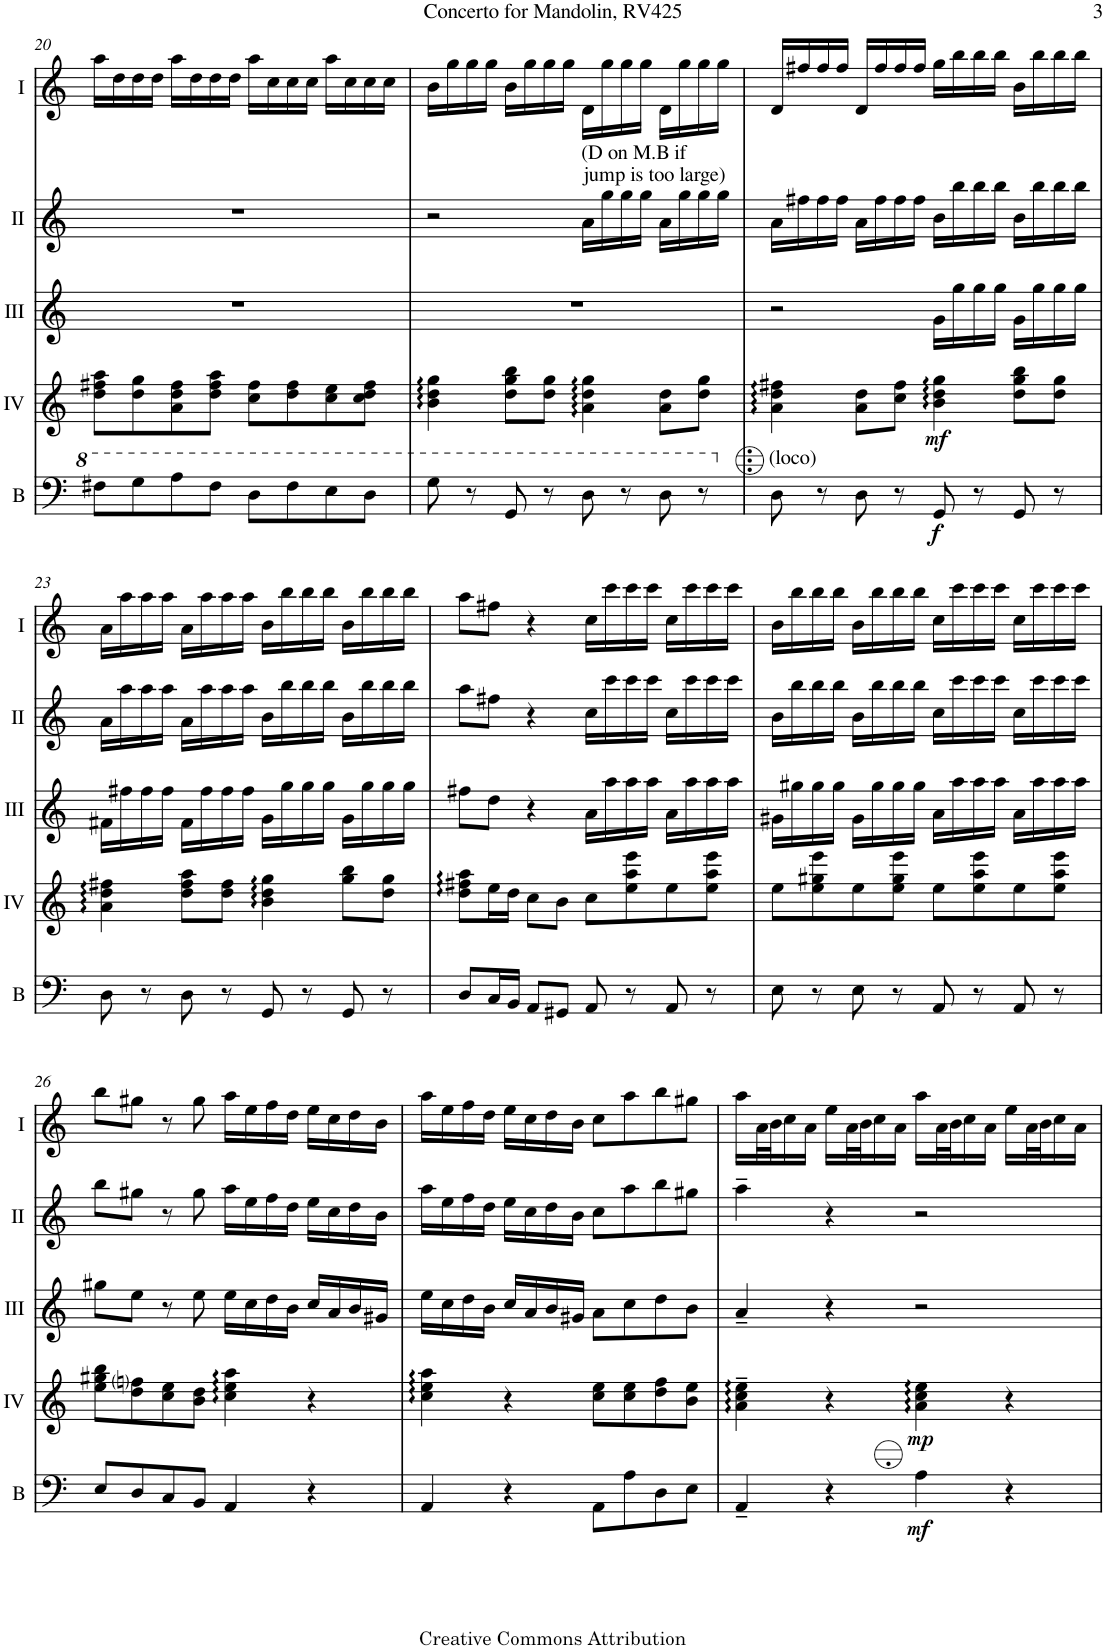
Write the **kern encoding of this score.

**kern	**dynam	**kern	**dynam	**kern	**kern	**kern
*part5	*part5	*part4	*part4	*part3	*part2	*part1
*staff5	*staff5	*staff4	*staff4	*staff3	*staff2	*staff1
*I"Bass	*	*I"Acc. 4	*	*I"Acc. 3	*I"Acc. 2	*I"Acc. 1
*I'B	*	*	*	*	*	*
!!LO:PB:g=z
*clefF4	*	*clefG2	*	*clefG2	*clefG2	*clefG2
*Trd7c12	*	*Trd7c12	*	*	*	*
*k[]	*	*k[]	*	*k[]	*k[]	*k[]
*M4/4	*	*M4/4	*	*M4/4	*M4/4	*M4/4
*met(c)	*	*met(c)	*	*met(c)	*met(c)	*met(c)
=20	=20	=20	=20	=20	=20	=20
8f#X\L	.	8dd\ 8ff#X\ 8aa\L	.	1r	1r	16aa\LL
.	.	.	.	.	.	16dd\
8g\	.	8dd\ 8gg\	.	.	.	16dd\
.	.	.	.	.	.	16dd\JJ
8a\	.	8a\ 8dd\ 8ff#\	.	.	.	16aa\LL
.	.	.	.	.	.	16dd\
8f#\J	.	8dd\ 8ff#\ 8aa\J	.	.	.	16dd\
.	.	.	.	.	.	16dd\JJ
8d\L	.	8cc\ 8ff#\L	.	.	.	16aa\LL
.	.	.	.	.	.	16cc\
8f#\	.	8dd\ 8ff#\	.	.	.	16cc\
.	.	.	.	.	.	16cc\JJ
8e\	.	8cc\ 8ee\	.	.	.	16aa\LL
.	.	.	.	.	.	16cc\
8d\J	.	8cc\ 8dd\ 8ff#\J	.	.	.	16cc\
.	.	.	.	.	.	16cc\JJ
=21	=21	=21	=21	=21	=21	=21
8g\	.	4b\ 4dd\ 4gg\	.	1r	2r	16b\LL
.	.	.	.	.	.	16gg\
8r	.	.	.	.	.	16gg\
.	.	.	.	.	.	16gg\JJ
8G/	.	8dd\ 8gg\ 8bb\L	.	.	.	16b\LL
.	.	.	.	.	.	16gg\
8r	.	8dd\ 8gg\J	.	.	.	16gg\
.	.	.	.	.	.	16gg\JJ
!	!	!	!	!	!	!LO:TX:b:t=(D on M.B if
!	!	!	!	!	!	!LO:TX:b:t=jump is too large)
8d\	.	4a\ 4dd\ 4gg\	.	.	16a\LL	16d\LL
.	.	.	.	.	16gg\	16gg\
8r	.	.	.	.	16gg\	16gg\
.	.	.	.	.	16gg\JJ	16gg\JJ
8d\	.	8a\ 8dd\L	.	.	16a\LL	16d\LL
.	.	.	.	.	16gg\	16gg\
8r	.	8dd\ 8gg\J	.	.	16gg\	16gg\
.	.	.	.	.	16gg\JJ	16gg\JJ
=22	=22	=22	=22	=22	=22	=22
!LO:TX:a:t=(loco)	!	!	!	!	!	!
8D\	.	4a\ 4dd\ 4ff#X\	.	2r	16a\LL	16d/LL
.	.	.	.	.	16ff#X\	16ff#X/
8r	.	.	.	.	16ff#\	16ff#/
.	.	.	.	.	16ff#\JJ	16ff#/JJ
8D\	.	8a\ 8dd\L	.	.	16a\LL	16d/LL
.	.	.	.	.	16ff#\	16ff#/
8r	.	8cc\ 8ff#\J	.	.	16ff#\	16ff#/
.	.	.	.	.	16ff#\JJ	16ff#/JJ
!	!LO:DY:b	!	!LO:DY:b	!	!	!
8GG/	f	4b\ 4dd\ 4gg\	mf	16g\LL	16b\LL	16gg\LL
.	.	.	.	16gg\	16bb\	16bb\
8r	.	.	.	16gg\	16bb\	16bb\
.	.	.	.	16gg\JJ	16bb\JJ	16bb\JJ
8GG/	.	8dd\ 8gg\ 8bb\L	.	16g\LL	16b\LL	16b\LL
.	.	.	.	16gg\	16bb\	16bb\
8r	.	8dd\ 8gg\J	.	16gg\	16bb\	16bb\
.	.	.	.	16gg\JJ	16bb\JJ	16bb\JJ
!!LO:LB:g=z
=23	=23	=23	=23	=23	=23	=23
8D\	.	4a\ 4dd\ 4ff#X\	.	16f#X\LL	16a\LL	16a\LL
.	.	.	.	16ff#X\	16aa\	16aa\
8r	.	.	.	16ff#\	16aa\	16aa\
.	.	.	.	16ff#\JJ	16aa\JJ	16aa\JJ
8D\	.	8dd\ 8ff#\ 8aa\L	.	16f#\LL	16a\LL	16a\LL
.	.	.	.	16ff#\	16aa\	16aa\
8r	.	8dd\ 8ff#\J	.	16ff#\	16aa\	16aa\
.	.	.	.	16ff#\JJ	16aa\JJ	16aa\JJ
8GG/	.	4b\ 4dd\ 4gg\	.	16g\LL	16b\LL	16b\LL
.	.	.	.	16gg\	16bb\	16bb\
8r	.	.	.	16gg\	16bb\	16bb\
.	.	.	.	16gg\JJ	16bb\JJ	16bb\JJ
8GG/	.	8gg\ 8bb\L	.	16g\LL	16b\LL	16b\LL
.	.	.	.	16gg\	16bb\	16bb\
8r	.	8dd\ 8gg\J	.	16gg\	16bb\	16bb\
.	.	.	.	16gg\JJ	16bb\JJ	16bb\JJ
=24	=24	=24	=24	=24	=24	=24
8D/L	.	8dd\ 8ff#X\ 8aa\L	.	8ff#X\L	8aa\L	8aa\L
16C/L	.	16ee\L	.	8dd\J	8ff#X\J	8ff#X\J
16BB/JJ	.	16dd\JJ	.	.	.	.
8AA/L	.	8cc\L	.	4r	4r	4r
8GG#X/J	.	8b\J	.	.	.	.
8AA/	.	8cc\L	.	16a\LL	16cc\LL	16cc\LL
.	.	.	.	16aa\	16ccc\	16ccc\
8r	.	8ee\ 8aa\ 8eee\	.	16aa\	16ccc\	16ccc\
.	.	.	.	16aa\JJ	16ccc\JJ	16ccc\JJ
8AA/	.	8ee\	.	16a\LL	16cc\LL	16cc\LL
.	.	.	.	16aa\	16ccc\	16ccc\
8r	.	8ee\ 8aa\ 8eee\J	.	16aa\	16ccc\	16ccc\
.	.	.	.	16aa\JJ	16ccc\JJ	16ccc\JJ
=25	=25	=25	=25	=25	=25	=25
8E\	.	8ee\L	.	16g#X\LL	16b\LL	16b\LL
.	.	.	.	16gg#X\	16bb\	16bb\
8r	.	8ee\ 8gg#X\ 8eee\	.	16gg#\	16bb\	16bb\
.	.	.	.	16gg#\JJ	16bb\JJ	16bb\JJ
8E\	.	8ee\	.	16g#\LL	16b\LL	16b\LL
.	.	.	.	16gg#\	16bb\	16bb\
8r	.	8ee\ 8gg#\ 8eee\J	.	16gg#\	16bb\	16bb\
.	.	.	.	16gg#\JJ	16bb\JJ	16bb\JJ
8AA/	.	8ee\L	.	16a\LL	16cc\LL	16cc\LL
.	.	.	.	16aa\	16ccc\	16ccc\
8r	.	8ee\ 8aa\ 8eee\	.	16aa\	16ccc\	16ccc\
.	.	.	.	16aa\JJ	16ccc\JJ	16ccc\JJ
8AA/	.	8ee\	.	16a\LL	16cc\LL	16cc\LL
.	.	.	.	16aa\	16ccc\	16ccc\
8r	.	8ee\ 8aa\ 8eee\J	.	16aa\	16ccc\	16ccc\
.	.	.	.	16aa\JJ	16ccc\JJ	16ccc\JJ
!!LO:LB:g=z
=26	=26	=26	=26	=26	=26	=26
8E/L	.	8ee\ 8gg#X\ 8bb\L	.	8gg#X\L	8bb\L	8bb\L
8D/	.	8dd\ 8ffni\	.	8ee\J	8gg#X\J	8gg#X\J
8C/	.	8cc\ 8ee\	.	8r	8r	8r
8BB/J	.	8b\ 8dd\J	.	8ee\	8gg#\	8gg#\
4AA/	.	4cc\ 4ee\ 4aa\	.	16ee\LL	16aa\LL	16aa\LL
.	.	.	.	16cc\	16ee\	16ee\
.	.	.	.	16dd\	16ff\	16ff\
.	.	.	.	16b\JJ	16dd\JJ	16dd\JJ
4r	.	4r	.	16cc/LL	16ee\LL	16ee\LL
.	.	.	.	16a/	16cc\	16cc\
.	.	.	.	16b/	16dd\	16dd\
.	.	.	.	16g#X/JJ	16b\JJ	16b\JJ
=27	=27	=27	=27	=27	=27	=27
4AA/	.	4cc\ 4ee\ 4aa\	.	16ee\LL	16aa\LL	16aa\LL
.	.	.	.	16cc\	16ee\	16ee\
.	.	.	.	16dd\	16ff\	16ff\
.	.	.	.	16b\JJ	16dd\JJ	16dd\JJ
4r	.	4r	.	16cc/LL	16ee\LL	16ee\LL
.	.	.	.	16a/	16cc\	16cc\
.	.	.	.	16b/	16dd\	16dd\
.	.	.	.	16g#X/JJ	16b\JJ	16b\JJ
8AA\L	.	8cc\ 8ee\L	.	8a\L	8cc\L	8cc\L
8A\	.	8cc\ 8ee\	.	8cc\	8aa\	8aa\
8D\	.	8dd\ 8ff\	.	8dd\	8bb\	8bb\
8E\J	.	8b\ 8ee\J	.	8b\J	8gg#X\J	8gg#X\J
=28	=28	=28	=28	=28	=28	=28
4AA~/	.	4a\~ 4cc\~ 4ee\~	.	4a~/	4aa~\	16aa\LL
.	.	.	.	.	.	32a\L
.	.	.	.	.	.	32b\J
.	.	.	.	.	.	16cc\
.	.	.	.	.	.	16a\JJ
4r	.	4r	.	4r	4r	16ee\LL
.	.	.	.	.	.	32a\L
.	.	.	.	.	.	32b\J
.	.	.	.	.	.	16cc\
.	.	.	.	.	.	16a\JJ
!	!LO:DY:b	!	!LO:DY:b	!	!	!
4A\	mf	4a\ 4cc\ 4ee\	mp	2r	2r	16aa\LL
.	.	.	.	.	.	32a\L
.	.	.	.	.	.	32b\J
.	.	.	.	.	.	16cc\
.	.	.	.	.	.	16a\JJ
4r	.	4r	.	.	.	16ee\LL
.	.	.	.	.	.	32a\L
.	.	.	.	.	.	32b\J
.	.	.	.	.	.	16cc\
.	.	.	.	.	.	16a\JJ
=	=	=	=	=	=	=
*-	*-	*-	*-	*-	*-	*-
